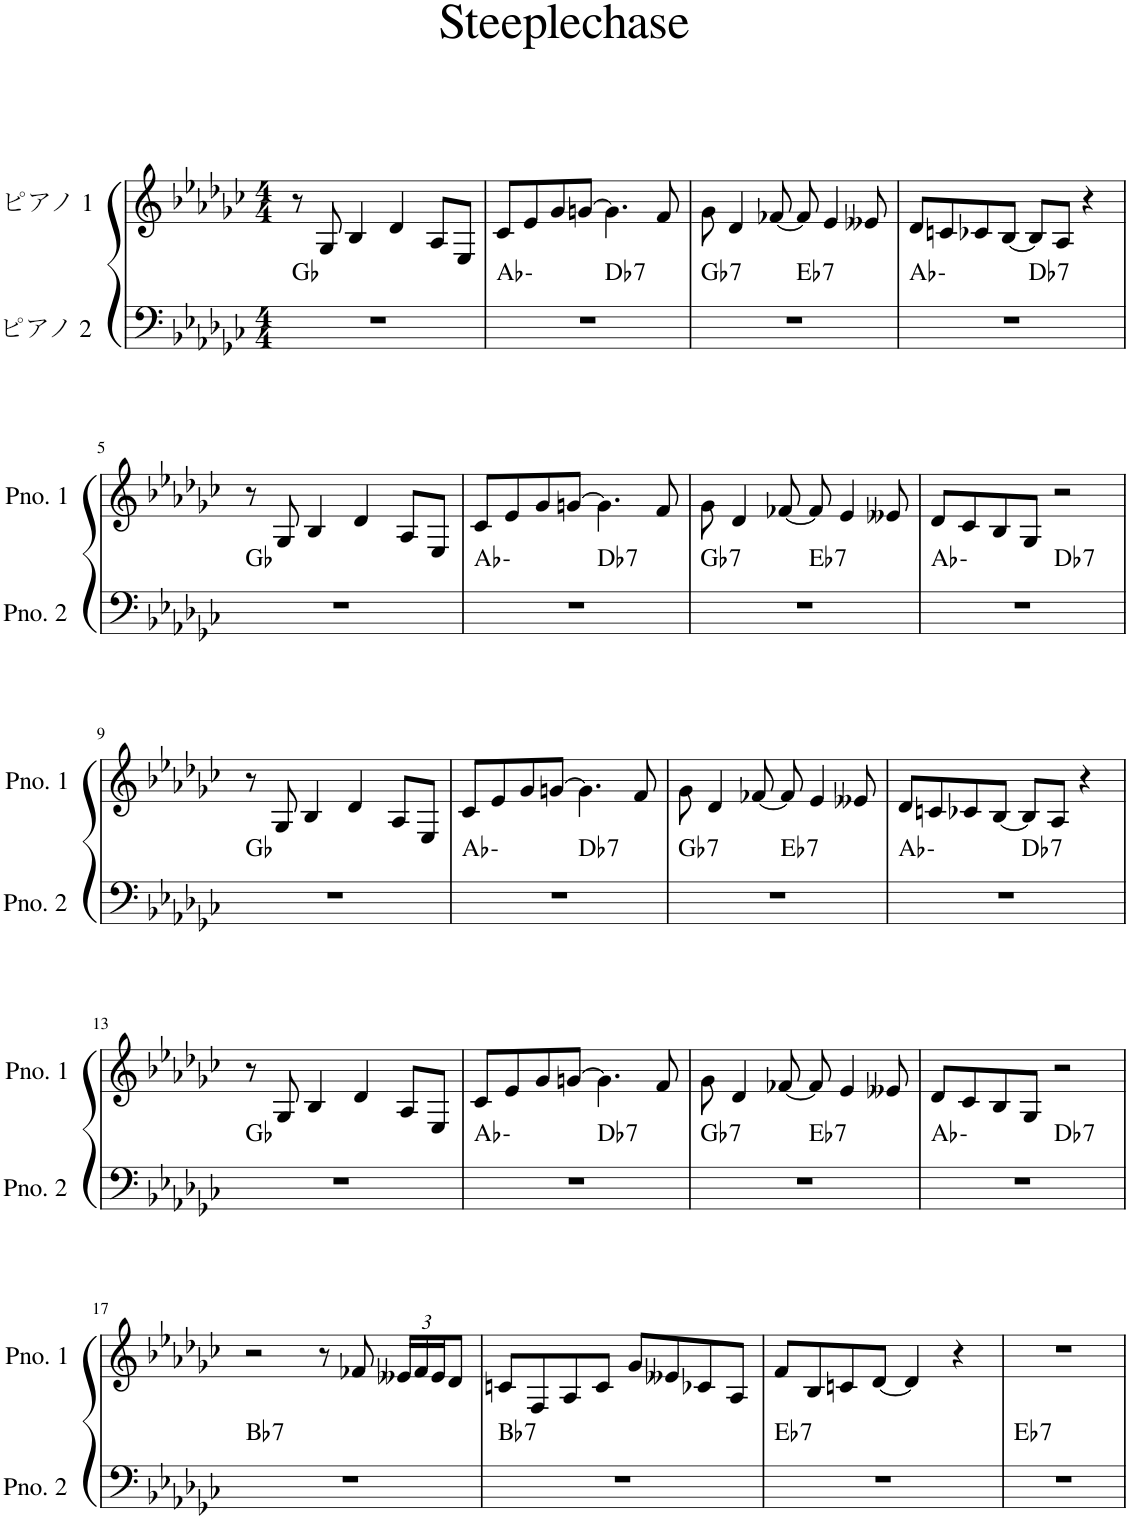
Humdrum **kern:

**kern	**harte	**kern
*part2	*part2	*part1
*staff2	*	*staff1
*I"ピアノ 2	*	*I"ピアノ 1
*clefF4	*	*clefG2
*k[b-e-a-d-g-c-]	*	*k[b-e-a-d-g-c-]
*M4/4	*	*M4/4
=1	=1	=1
1r	Gb:maj	8r
.	.	8G-/
.	.	4B-/
.	.	4d-/
.	.	8A-/L
.	.	8E-/J
=2	=2	=2
*^	*	*
1r	2ryy	Ab:min	8c-/L
.	.	.	8e-/
.	.	.	8g-/
.	.	.	[8gn/J
!	!	!LO:H:kt=7	!
.	2ryy	Db:7	4.g\]
.	.	.	8f/
=3	=3	=3	=3
!	!	!LO:H:kt=7	!
1r	2ryy	Gb:7	8g-\
.	.	.	4d-/
.	.	.	[8f-X/
!	!	!LO:H:kt=7	!
.	2ryy	Eb:7	8f-/]
.	.	.	4e-/
.	.	.	8e--X/
=4	=4	=4	=4
1r	2ryy	Ab:min	8d-/L
.	.	.	8cn/
.	.	.	8c-X/
.	.	.	[8B-/J
!	!	!LO:H:kt=7	!
.	2ryy	Db:7	8B-/L]
.	.	.	8A-/J
.	.	.	4r
*v	*v	*	*
!!LO:LB:g=z
=5	=5	=5
1r	Gb:maj	8r
.	.	8G-/
.	.	4B-/
.	.	4d-/
.	.	8A-/L
.	.	8E-/J
=6	=6	=6
*^	*	*
1r	2ryy	Ab:min	8c-/L
.	.	.	8e-/
.	.	.	8g-/
.	.	.	[8gn/J
!	!	!LO:H:kt=7	!
.	2ryy	Db:7	4.g\]
.	.	.	8f/
=7	=7	=7	=7
!	!	!LO:H:kt=7	!
1r	2ryy	Gb:7	8g-\
.	.	.	4d-/
.	.	.	[8f-X/
!	!	!LO:H:kt=7	!
.	2ryy	Eb:7	8f-/]
.	.	.	4e-/
.	.	.	8e--X/
=8	=8	=8	=8
1r	2ryy	Ab:min	8d-/L
.	.	.	8c-/
.	.	.	8B-/
.	.	.	8G-/J
!	!	!LO:H:kt=7	!
.	2ryy	Db:7	2r
*v	*v	*	*
!!LO:LB:g=z
=9	=9	=9
1r	Gb:maj	8r
.	.	8G-/
.	.	4B-/
.	.	4d-/
.	.	8A-/L
.	.	8E-/J
=10	=10	=10
*^	*	*
1r	2ryy	Ab:min	8c-/L
.	.	.	8e-/
.	.	.	8g-/
.	.	.	[8gn/J
!	!	!LO:H:kt=7	!
.	2ryy	Db:7	4.g\]
.	.	.	8f/
=11	=11	=11	=11
!	!	!LO:H:kt=7	!
1r	2ryy	Gb:7	8g-\
.	.	.	4d-/
.	.	.	[8f-X/
!	!	!LO:H:kt=7	!
.	2ryy	Eb:7	8f-/]
.	.	.	4e-/
.	.	.	8e--X/
=12	=12	=12	=12
1r	2ryy	Ab:min	8d-/L
.	.	.	8cn/
.	.	.	8c-X/
.	.	.	[8B-/J
!	!	!LO:H:kt=7	!
.	2ryy	Db:7	8B-/L]
.	.	.	8A-/J
.	.	.	4r
*v	*v	*	*
!!LO:LB:g=z
=13	=13	=13
1r	Gb:maj	8r
.	.	8G-/
.	.	4B-/
.	.	4d-/
.	.	8A-/L
.	.	8E-/J
=14	=14	=14
*^	*	*
1r	2ryy	Ab:min	8c-/L
.	.	.	8e-/
.	.	.	8g-/
.	.	.	[8gn/J
!	!	!LO:H:kt=7	!
.	2ryy	Db:7	4.g\]
.	.	.	8f/
=15	=15	=15	=15
!	!	!LO:H:kt=7	!
1r	2ryy	Gb:7	8g-\
.	.	.	4d-/
.	.	.	[8f-X/
!	!	!LO:H:kt=7	!
.	2ryy	Eb:7	8f-/]
.	.	.	4e-/
.	.	.	8e--X/
=16	=16	=16	=16
1r	2ryy	Ab:min	8d-/L
.	.	.	8c-/
.	.	.	8B-/
.	.	.	8G-/J
!	!	!LO:H:kt=7	!
.	2ryy	Db:7	2r
!!LO:LB:g=z
=17	=17	=17	=17
!	!	!LO:H:kt=7	!
*v	*v	*	*
1r	Bb:7	2r
.	.	8r
.	.	8f-X/
*	*	*Xbrackettup
.	.	24e--X/LL
.	.	24f-/
.	.	24e--/J
.	.	8d-/J
=18	=18	=18
!	!LO:H:kt=7	!
1r	Bb:7	8cn/L
.	.	8F/
.	.	8A-/
.	.	8c/J
.	.	8g-/L
.	.	8e--X/
.	.	8c-X/
.	.	8A-/J
=19	=19	=19
!	!LO:H:kt=7	!
1r	Eb:7	8f/L
.	.	8B-/
.	.	8cn/
.	.	[8d-/J
.	.	4d-/]
.	.	4r
=20	=20	=20
!	!LO:H:kt=7	!
1r	Eb:7	1r
=	=	=
*-	*-	*-
